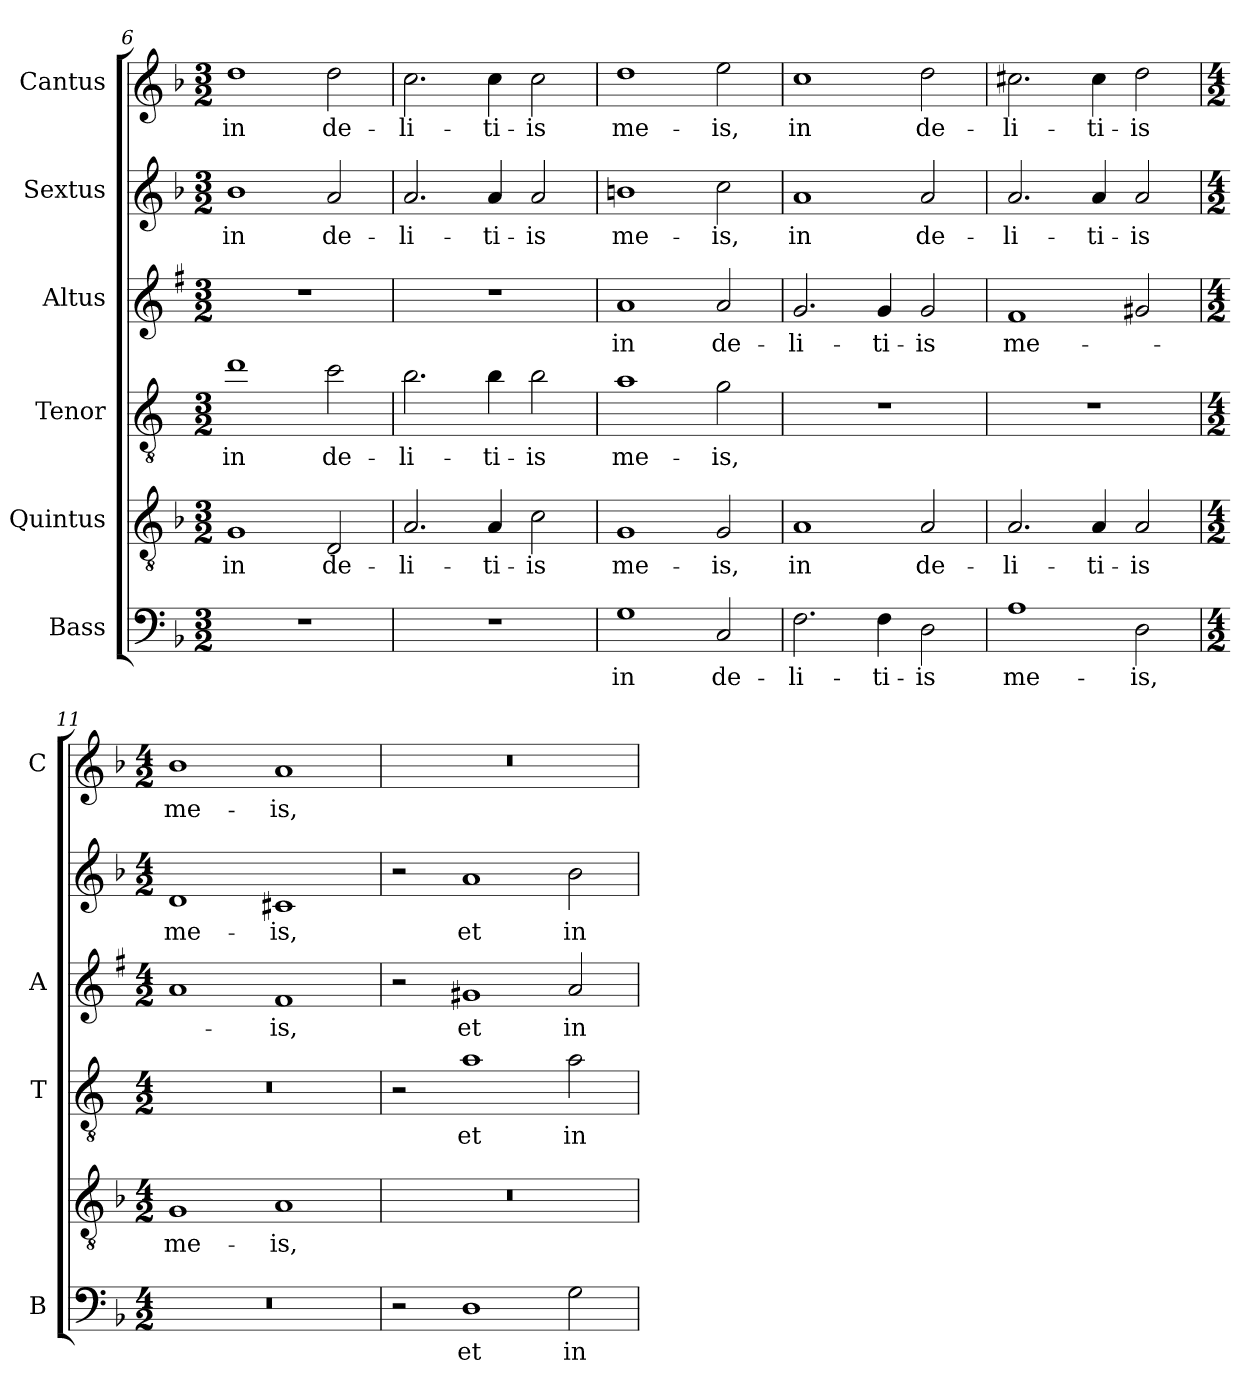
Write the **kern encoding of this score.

**kern	**text	**kern	**text	**kern	**text	**kern	**text	**kern	**text	**kern	**text
*part6	*part6	*part5	*part5	*part4	*part4	*part3	*part3	*part2	*part2	*part1	*part1
*staff6	*staff6	*staff5	*staff5	*staff4	*staff4	*staff3	*staff3	*staff2	*staff2	*staff1	*staff1
*I"Bass	*	*I"Quintus	*	*I"Tenor	*	*I"Altus	*	*I"Sextus	*	*I"Cantus	*
*I'B	*	*	*	*I'T	*	*I'A	*	*	*	*I'C	*
*clefF4	*	*clefGv2	*	*clefGv2	*	*clefG2	*	*clefG2	*	*clefG2	*
*	*	*	*	*ITrd4c7	*	*ITrd1c2	*	*	*	*	*
*k[b-]	*	*k[b-]	*	*k[b-]	*	*k[b-]	*	*k[b-]	*	*k[b-]	*
*F:	*	*F:	*	*F:	*	*F:	*	*F:	*	*F:	*
*M3/2	*	*M3/2	*	*M3/2	*	*M3/2	*	*M3/2	*	*M3/2	*
=6	=6	=6	=6	=6	=6	=6	=6	=6	=6	=6	=6
!	!	!	!LO:LY:b	!	!LO:LY:b	!	!	!	!LO:LY:b	!	!LO:LY:b
1.r	.	1G	in	1g	in	1.r	.	1b-	in	1dd	in
!	!	!	!LO:LY:b	!	!LO:LY:b	!	!	!	!LO:LY:b	!	!LO:LY:b
.	.	2D/	de-	2f\	de-	.	.	2a/	de-	2dd\	de-
=7	=7	=7	=7	=7	=7	=7	=7	=7	=7	=7	=7
!	!	!	!LO:LY:b	!	!LO:LY:b	!	!	!	!LO:LY:b	!	!LO:LY:b
1.r	.	2.A/	-li-	2.e\	-li-	1.r	.	2.a/	-li-	2.cc\	-li-
!	!	!	!LO:LY:b	!	!LO:LY:b	!	!	!	!LO:LY:b	!	!LO:LY:b
.	.	4A/	-ti-	4e\	-ti-	.	.	4a/	-ti-	4cc\	-ti-
!	!	!	!LO:LY:b	!	!LO:LY:b	!	!	!	!LO:LY:b	!	!LO:LY:b
.	.	2c\	-is	2e\	-is	.	.	2a/	-is	2cc\	-is
=8	=8	=8	=8	=8	=8	=8	=8	=8	=8	=8	=8
!	!LO:LY:b	!	!LO:LY:b	!	!LO:LY:b	!	!LO:LY:b	!	!LO:LY:b	!	!LO:LY:b
1G	in	1G	me-	1d	me-	1g	in	1bn	me-	1dd	me-
!	!LO:LY:b	!	!LO:LY:b	!	!LO:LY:b	!	!LO:LY:b	!	!LO:LY:b	!	!LO:LY:b
2C/	de-	2G/	-is,	2c\	-is,	2g/	de-	2cc\	-is,	2ee\	-is,
=9	=9	=9	=9	=9	=9	=9	=9	=9	=9	=9	=9
!	!LO:LY:b	!	!LO:LY:b	!	!	!	!LO:LY:b	!	!LO:LY:b	!	!LO:LY:b
2.F\	-li-	1A	in	1.r	.	2.f/	-li-	1a	in	1cc	in
!	!LO:LY:b	!	!	!	!	!	!LO:LY:b	!	!	!	!
4F\	-ti-	.	.	.	.	4f/	-ti-	.	.	.	.
!	!LO:LY:b	!	!LO:LY:b	!	!	!	!LO:LY:b	!	!LO:LY:b	!	!LO:LY:b
2D\	-is	2A/	de-	.	.	2f/	-is	2a/	de-	2dd\	de-
=10	=10	=10	=10	=10	=10	=10	=10	=10	=10	=10	=10
!	!LO:LY:b	!	!LO:LY:b	!	!	!	!LO:LY:b	!	!LO:LY:b	!	!LO:LY:b
1A	me-	2.A/	-li-	1.r	.	1e	me-	2.a/	-li-	2.cc#X\	-li-
!	!	!	!LO:LY:b	!	!	!	!	!	!LO:LY:b	!	!LO:LY:b
.	.	4A/	-ti-	.	.	.	.	4a/	-ti-	4cc#\	-ti-
!	!LO:LY:b	!	!LO:LY:b	!	!	!	!	!	!LO:LY:b	!	!LO:LY:b
2D\	-is,	2A/	-is	.	.	2f#X/	.	2a/	-is	2dd\	-is
!!LO:PB:g=z
=11	=11	=11	=11	=11	=11	=11	=11	=11	=11	=11	=11
*M4/2	*	*M4/2	*	*M4/2	*	*M4/2	*	*M4/2	*	*M4/2	*
!	!	!	!LO:LY:b	!	!	!	!	!	!LO:LY:b	!	!LO:LY:b
0r	.	1G	me-	0r	.	1g	.	1d	me-	1b-	me-
!	!	!	!LO:LY:b	!	!	!	!LO:LY:b	!	!LO:LY:b	!	!LO:LY:b
.	.	1A	-is,	.	.	1e	-is,	1c#X	-is,	1a	-is,
=12	=12	=12	=12	=12	=12	=12	=12	=12	=12	=12	=12
2r	.	0r	.	2r	.	2r	.	2r	.	0r	.
!	!LO:LY:b	!	!	!	!LO:LY:b	!	!LO:LY:b	!	!LO:LY:b	!	!
1D	et	.	.	1d	et	1f#X	et	1a	et	.	.
!	!LO:LY:b	!	!	!	!LO:LY:b	!	!LO:LY:b	!	!LO:LY:b	!	!
2G\	in	.	.	2d\	in	2g/	in	2b-\	in	.	.
=	=	=	=	=	=	=	=	=	=	=	=
*-	*-	*-	*-	*-	*-	*-	*-	*-	*-	*-	*-
